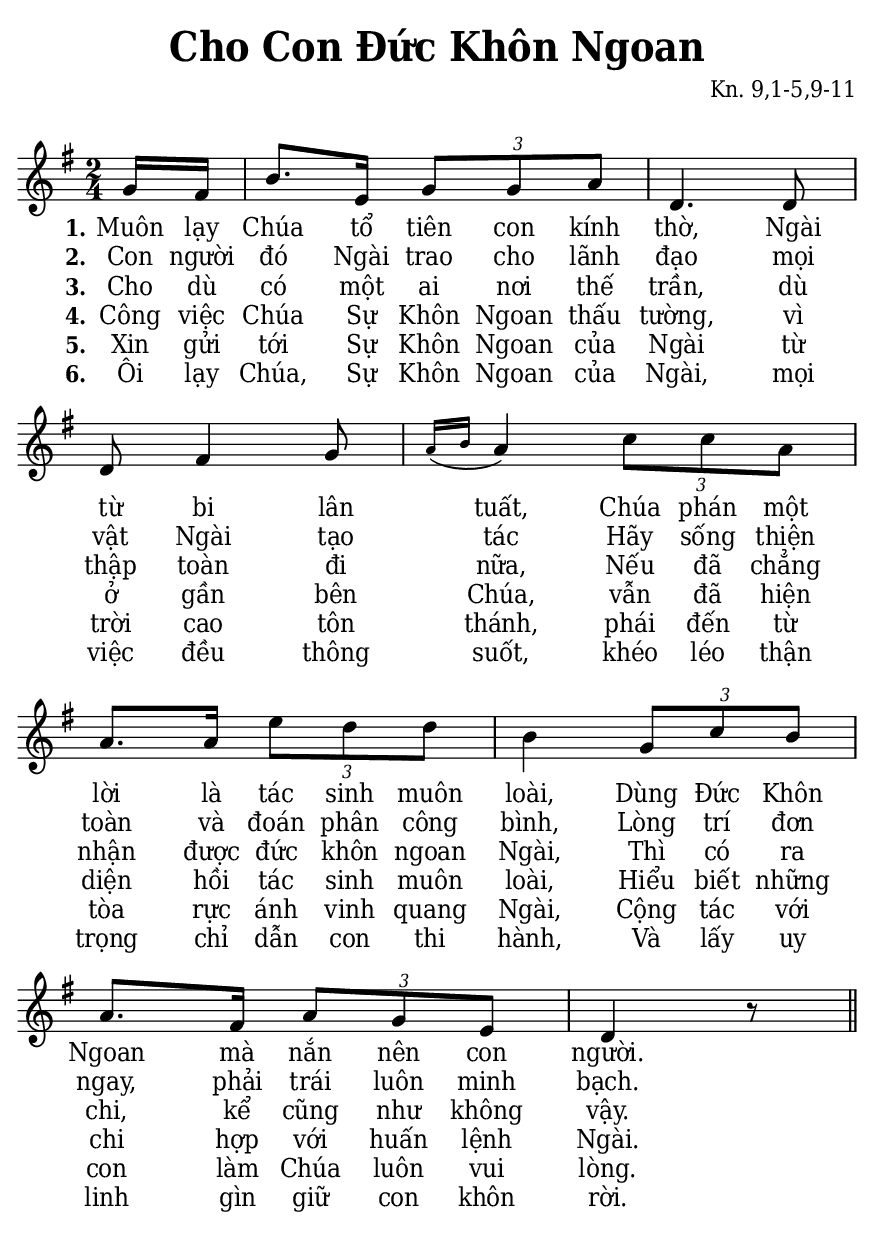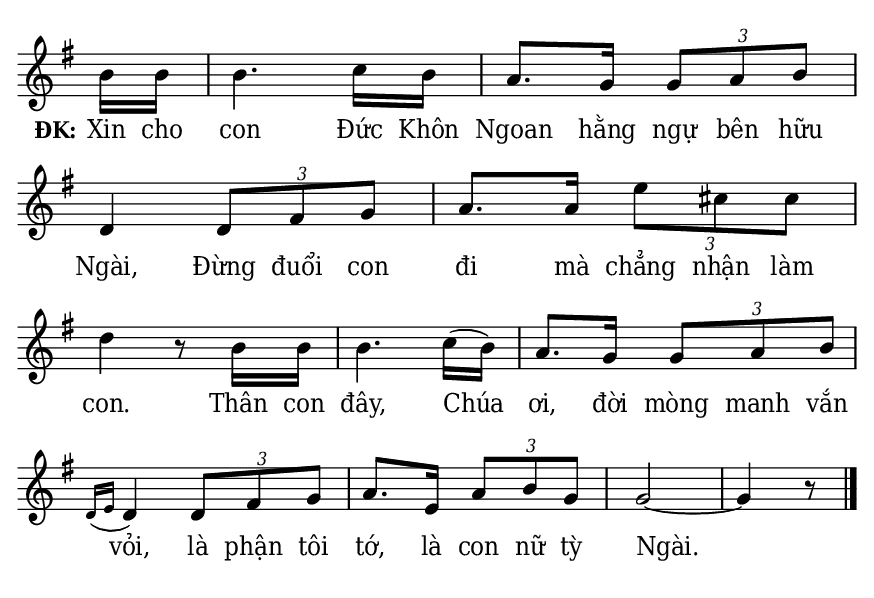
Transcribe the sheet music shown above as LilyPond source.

% Cài đặt chung\
\version "2.22.1"
\include "english.ly"

\header {
  title = \markup { \fontsize #1 "Cho Con Đức Khôn Ngoan" }
  composer = "Kn. 9,1-5,9-11"
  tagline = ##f
}

% Nhạc phiên khúc
nhacPhienKhucSop = \relative c'' {
  \partial 8 g16 fs |
  b8. e,16 \tuplet 3/2 { g8 g a } |
  d,4. d8 |
  d fs4 g8 |
  \slashedGrace { a16 (b } a4) \tuplet 3/2 { c8 c a } |
  a8. a16 \tuplet 3/2 { e'8 d d } |
  b4 \tuplet 3/2 { g8 c b } |
  a8. fs16 \tuplet 3/2 { a8 g e } |
  d4 r8 \bar "||" \break
  
  b'16 b |
  b4. c16 b |
  a8. g16 \tuplet 3/2 { g8 a b } |
  d,4 \tuplet 3/2 { d8 fs g } |
  a8. a16 \tuplet 3/2 { e'8 cs cs } |
  d4 r8 b16 b |
  b4. c16 (b) |
  a8. g16 \tuplet 3/2 { g8 a b } |
  \slashedGrace { d,16 (e } d4) \tuplet 3/2 { d8 fs g } |
  a8. e16 \tuplet 3/2 { a8 b g } |
  g2 ~ |
  g4 r8 \bar "|."
}

nhacPhienKhucAlto = \relative c' {
  
}

% Lời phiên khúc
loiPhienKhucSop = \lyrics {
  <<
    {
      \set stanza = "1."
      Muôn lạy Chúa tổ tiên con kính thờ,
      Ngài từ bi lân tuất,
      Chúa phán một lời là tác sinh muôn loài,
      Dùng Đức Khôn Ngoan mà nắn nên con người.
    }
    \new Lyrics {
	    \set associatedVoice = "beSop"
	    \set stanza = "2."
	    Con người đó Ngài trao cho
	    lãnh đạo mọi vật Ngài tạo tác
	    Hãy sống thiện toàn và đoán phân công bình,
	    Lòng trí đơn ngay, phải trái luôn minh bạch.
    }
    \new Lyrics {
	    \set associatedVoice = "beSop"
	    \set stanza = "3."
	    Cho dù có một ai nơi thế trần,
	    dù thập toàn đi nữa,
	    Nếu đã chẳng nhận được đức khôn ngoan Ngài,
	    Thì có ra chi, kể cũng như không vậy.
    }
    \new Lyrics {
	    \set associatedVoice = "beSop"
	    \set stanza = "4."
	    Công việc Chúa Sự Khôn Ngoan thấu tường,
	    vì ở gần bên Chúa,
	    vẫn đã hiện diện hồi tác sinh muôn loài,
	    Hiểu biết những chi hợp với huấn lệnh Ngài.
    }
    \new Lyrics {
	    \set associatedVoice = "beSop"
	    \set stanza = "5."
	    Xin gửi tới Sự Khôn Ngoan của Ngài
	    từ trời cao tôn thánh,
	    phái đến từ tòa rực ánh vinh quang Ngài,
	    Cộng tác với con làm Chúa luôn vui lòng.
    }
    \new Lyrics {
	    \set associatedVoice = "beSop"
	    \set stanza = "6."
	    Ôi lạy Chúa, Sự Khôn Ngoan của Ngài,
	    mọi việc đều thông suốt,
	    khéo léo thận trọng chỉ dẫn con thi hành,
	    Và lấy uy linh gìn giữ con khôn rời.
    }
  >>
  \set stanza = "ĐK:"
  Xin cho con Đức Khôn Ngoan hằng ngự bên hữu Ngài,
  Đừng đuổi con đi mà chẳng nhận làm con.
  Thân con đây, Chúa ơi, đời mòng manh vắn vỏi,
  là phận tôi tớ, là con nữ tỳ Ngài.
}

% Dàn trang
\paper {
  #(set-paper-size "a5")
  top-margin = 3\mm
  bottom-margin = 3\mm
  left-margin = 3\mm
  right-margin = 3\mm
  indent = #0
  #(define fonts
	 (make-pango-font-tree "Deja Vu Serif Condensed"
	 		       "Deja Vu Serif Condensed"
			       "Deja Vu Serif Condensed"
			       (/ 20 20)))
  print-page-number = ##f
  system-system-spacing = #'((basic-distance . 0.1) (padding . 2.5))
}

TongNhip = {
  \key g \major \time 2/4
  \set Timing.beamExceptions = #'()
  \set Timing.baseMoment = #(ly:make-moment 1/4)
}

% Đổi kích thước nốt cho bè phụ
notBePhu =
#(define-music-function (font-size music) (number? ly:music?)
   (for-some-music
     (lambda (m)
       (if (music-is-of-type? m 'rhythmic-event)
           (begin
             (set! (ly:music-property m 'tweaks)
                   (cons `(font-size . ,font-size)
                         (ly:music-property m 'tweaks)))
             #t)
           #f))
     music)
   music)

\score {
  \new ChoirStaff <<
    \new Staff \with {
        \consists "Merge_rests_engraver"
        printPartCombineTexts = ##f
      }
      <<
      \new Voice \TongNhip \partCombine 
        \nhacPhienKhucSop
        \notBePhu -1 { \nhacPhienKhucAlto }
      \new NullVoice = beSop \nhacPhienKhucSop
      \new Lyrics \lyricsto beSop \loiPhienKhucSop
      >>
  >>
  \layout {
    \override Lyrics.LyricSpace.minimum-distance = #1.5
    \override Score.BarNumber.break-visibility = ##(#f #f #f)
    \override Score.SpacingSpanner.uniform-stretching = ##t
  } 
}
